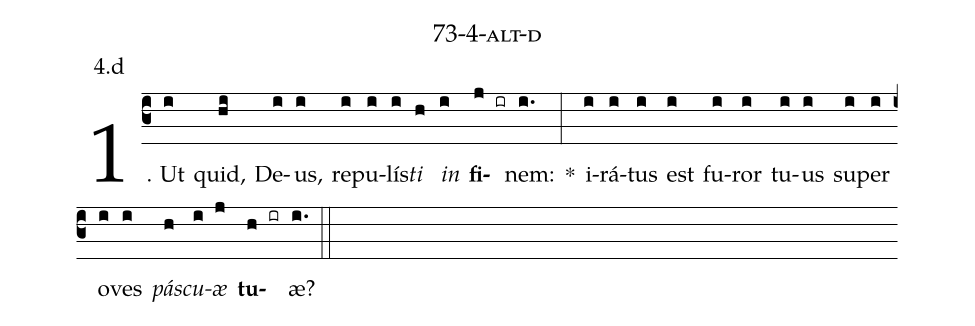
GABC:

name: 73-4-alt-d;
annotation: 4.d;
%%
(c3)1. Ut(i) quid,(hi) De(i)us,(i) re(i)pu(i)lís(i)<i>ti</i>(h) <i>in</i>(i) <b>fi</b>(j ir)nem:(i.) *(:) i(i)rá(i)tus(i) est(i) fu(i)ror(i) tu(i)us(i) su(i)per(i) o(i)ves(i) <i>pás</i>(h)<i>cu</i>(i)<i>æ</i>(j) <b>tu</b>(h ir)æ?(i.) (::)
